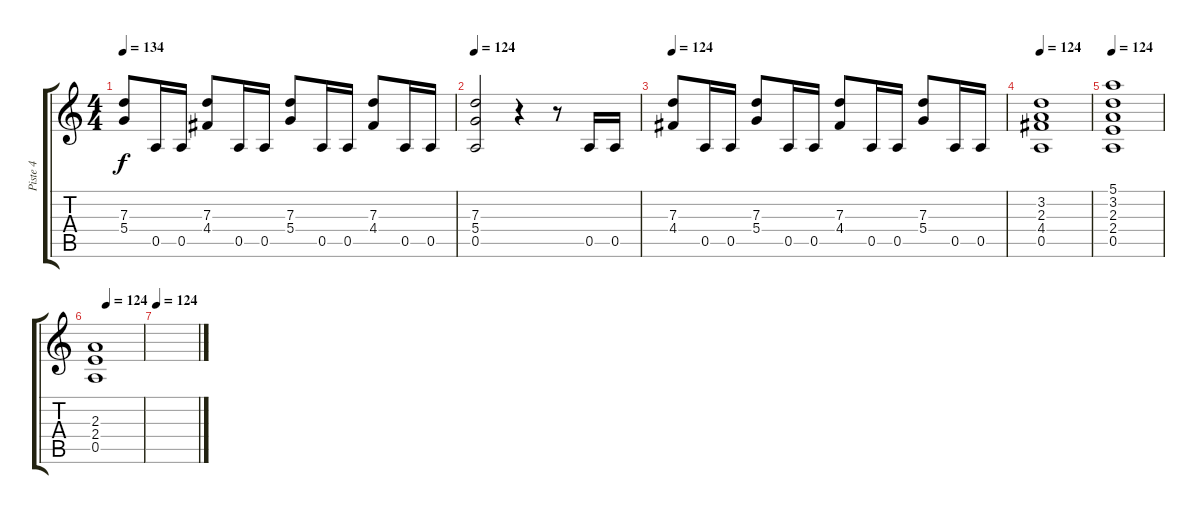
\track ("Piste 4" "Piste 4") {instrument overdrivenguitar}
\staff {score tabs}
\tuning (E4 B3 G3 D3 A2 E2) {hide}
\ts (4 4)
\tempo 134
\clef g2
\ks c
(7.3 5.4).8{dy f} 0.5.16 0.5.16 (7.3 4.4).8 0.5.16 0.5.16 (7.3 5.4).8 0.5.16 0.5.16 (7.3 4.4).8 0.5.16 0.5.16 |
\tempo 124
(7.3 5.4 0.5).2 r.4 r.8 0.5.16 0.5.16 |
\tempo 124
(7.3 4.4).8 0.5.16 0.5.16 (7.3 5.4).8 0.5.16 0.5.16 (7.3 4.4).8 0.5.16 0.5.16 (7.3 5.4).8 0.5.16 0.5.16 |
\tempo 124
(3.2 2.3 4.4 0.5).1 |
\tempo 124
(5.1 3.2 2.3 2.4 0.5).1 |
\tempo (124 0.25)
(2.3 2.4 0.5).1 |
\tempo 124
